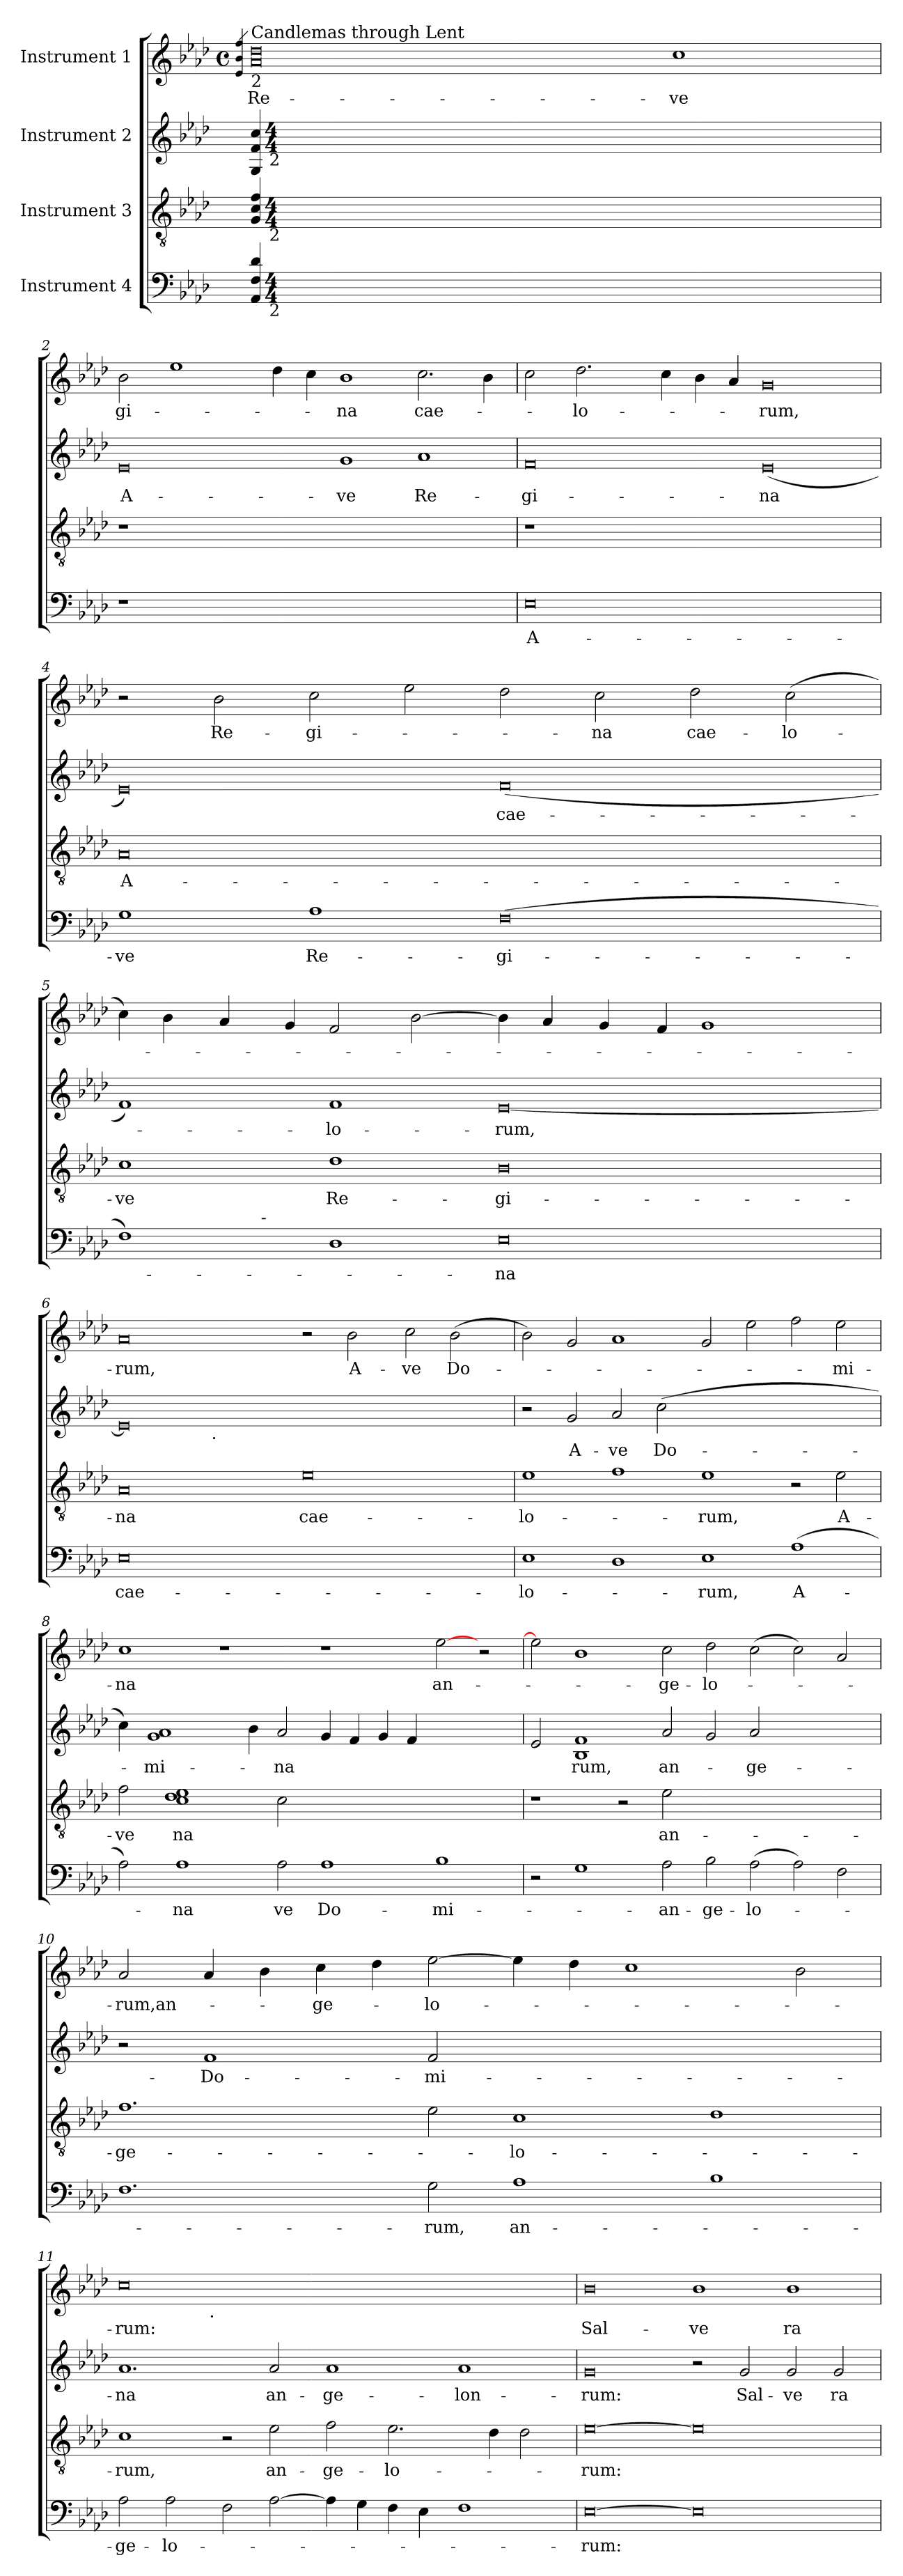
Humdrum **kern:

**kern	**text	**kern	**text	**kern	**text	**kern	**text
*part4	*part4	*part3	*part3	*part2	*part2	*part1	*part1
*staff4	*staff4	*staff3	*staff3	*staff2	*staff2	*staff1	*staff1
*I"Instrument 4	*	*I"Instrument 3	*	*I"Instrument 2	*	*I"Instrument 1	*
!!LO:PB:g=z
*stria5	*	*stria5	*	*stria5	*	*stria5	*
*clefF4	*	*clefGv2	*	*clefG2	*	*clefG2	*
*k[b-e-a-d-]	*	*k[b-e-a-d-]	*	*k[b-e-a-d-]	*	*k[b-e-a-d-]	*
*A-:	*	*A-:	*	*A-:	*	*A-:	*
*	*	*	*	*	*	*M4/4	*
*	*	*	*	*	*	*met(c)	*
=1	=1	=1	=1	=1	=1	=1	=1
.	.	.	.	.	.	4qff/ 4qb-/ 4qe-/	.
!	!	!	!	!	!	!LO:TX:a:t=Candlemas through Lent	!
!	!	!	!	!	!	!LO:TX:b:t=2	!
!	!	!	!	!	!	!	!LO:LY:b:cj
*^	*	*^	*	*^	*	*	*
4d-/ 4F/ 4AA-/	32.ryy	.	4f/ 4c/ 4G/	32.ryy	.	4cc/ 4f/ 4G/	32.ryy	.	0a- 0dd-	-Re-
!	!	!	!	!	!	!	!LO:TX:b:t=2	!	!	!
!	!	!	!	!LO:TX:b:t=2	!	!	!	!	!	!
!	!LO:TX:b:t=2	!	!	!	!	!	!	!	!	!
.	1ryy	.	.	1ryy	.	.	1ryy	.	.	.
*M4/4	*	*	*M4/4	*	*	*M4/4	*	*	*	*
*met(c)	*	*	*met(c)	*	*	*met(c)	*	*	*	*
4%15ryy	.	.	4%15ryy	.	.	4%15ryy	.	.	.	.
.	1ryy	.	.	1ryy	.	.	1ryy	.	.	.
.	.	.	.	.	.	.	.	.	1ryy	.
.	1ryy	.	.	1ryy	.	.	1ryy	.	.	.
!	!	!	!	!	!	!	!	!	!	!LO:LY:b:cj
.	.	.	.	.	.	.	.	.	1cc	-ve
.	2ryy	.	.	2ryy	.	.	2ryy	.	.	.
.	4ryy	.	.	4ryy	.	.	4ryy	.	.	.
.	8ryy	.	.	8ryy	.	.	8ryy	.	.	.
.	16ryy	.	.	16ryy	.	.	16ryy	.	.	.
.	64ryy	.	.	64ryy	.	.	64ryy	.	.	.
=2	=2	=2	=2	=2	=2	=2	=2	=2	=2	=2
!	!	!	!	!	!	!	!	!LO:LY:b:rj	!	!LO:LY:b:cj
*v	*v	*	*	*	*	*v	*v	*	*	*
*	*	*v	*v	*	*	*	*	*
1r	.	1r	.	0e-	A-	2b-\	gi-
.	.	.	.	.	.	1ee-	.
0.ryy	.	0.ryy	.	.	.	.	.
.	.	.	.	.	.	4dd-\	.
.	.	.	.	.	.	4cc\	.
!	!	!	!	!	!LO:LY:b:cj	!	!LO:LY:b:cj
.	.	.	.	1g	-ve	1b-	-na
!	!	!	!	!	!LO:LY:b:cj	!	!LO:LY:b
.	.	.	.	1a-	Re-	2.cc\	cae-
.	.	.	.	.	.	4b-\	.
=3	=3	=3	=3	=3	=3	=3	=3
!	!LO:LY:b:rj	!	!	!	!LO:LY:b:cj	!	!
0E-	A-	1r	.	0f	-gi-	2cc\	.
!	!	!	!	!	!	!	!LO:LY:b:cj
.	.	.	.	.	.	2.dd-\	-lo-
.	.	0.ryy	.	.	.	.	.
.	.	.	.	.	.	4cc\	.
.	.	.	.	.	.	4b-\	.
.	.	.	.	.	.	4a-/	.
!	!	!	!	!	!LO:LY:b:cj	!	!LO:LY:b:cj
0ryy	.	.	.	(<0e-	-na	0g	-rum,
=4	=4	=4	=4	=4	=4	=4	=4
!	!LO:LY:b:cj	!	!LO:LY:b:rj	!	!	!	!
1G	-ve	0A-	A-	0e-)	.	2r	.
!	!	!	!	!	!	!	!LO:LY:b
.	.	.	.	.	.	2b-\	Re-
!	!LO:LY:b:cj	!	!	!	!	!	!LO:LY:b:rj
1A-	Re-	.	.	.	.	2cc\	-gi-
.	.	.	.	.	.	2ee-\	.
!	!LO:LY:b:cj	!	!	!	!LO:LY:b:cj	!	!
(>0F	-gi-	0ryy	.	(>0f	cae-	2dd-\	.
!	!	!	!	!	!	!	!LO:LY:b:cj
.	.	.	.	.	.	2cc\	-na
!	!	!	!	!	!	!	!LO:LY:b
.	.	.	.	.	.	2dd-\	cae-
!	!	!	!	!	!	!	!LO:LY:b:cj
.	.	.	.	.	.	(<2cc\	-lo-
!!LO:LB:g=z
=5	=5	=5	=5	=5	=5	=5	=5
!	!	!	!LO:LY:b:cj	!	!	!	!
*^	*	*	*	*^	*	*	*
1F)	2ryy	.	1c	-ve	1f)	4..ryy	.	4cc\)	.
.	.	.	.	.	.	.	.	4b-\	.
.	.	.	.	.	.	1ryy	.	.	.
.	8ryy	.	.	.	.	.	.	4a-/	.
.	32ryy	.	.	.	.	.	.	.	.
!	!LO:TX:a:t=-	!	!	!	!	!	!	!	!
.	1ryy	.	.	.	.	.	.	.	.
.	.	.	.	.	.	.	.	4g/	.
!	!	!	!	!LO:LY:b:cj	!	!	!LO:LY:b:cj	!	!
1D-	.	.	1d-	Re-	1f	.	-lo-	2f/	.
.	.	.	.	.	.	1ryy	.	.	.
.	.	.	.	.	.	.	.	[>2b-\	.
.	1ryy	.	.	.	.	.	.	.	.
!	!	!LO:LY:b:cj	!	!LO:LY:b:cj	!	!	!LO:LY:b:cj	!	!
0E-	.	-na	0B-	-gi-	[<0e-	.	-rum,	4b-\]	.
.	.	.	.	.	.	.	.	4a-/	.
.	.	.	.	.	.	1ryy	.	.	.
.	.	.	.	.	.	.	.	4g/	.
.	1ryy	.	.	.	.	.	.	.	.
.	.	.	.	.	.	.	.	4f/	.
.	.	.	.	.	.	.	.	1g	.
.	.	.	.	.	.	2ryy	.	.	.
.	4ryy	.	.	.	.	.	.	.	.
.	16.ryy	.	.	.	.	.	.	.	.
.	.	.	.	.	.	16ryy	.	.	.
=6	=6	=6	=6	=6	=6	=6	=6	=6	=6
!	!	!LO:LY:b:cj	!	!LO:LY:b:cj	!	!	!	!	!LO:LY:b:cj
*v	*v	*	*	*	*	*	*	*	*
0E-	cae-	0A-	-na	0e-]	2ryy	.	0a-	-rum,
.	.	.	.	.	4ryy	.	.	.
.	.	.	.	.	16ryy	.	.	.
.	.	.	.	.	64ryy	.	.	.
!	!	!	!	!	!LO:TX:b:t=.	!	!	!
.	.	.	.	.	1ryy	.	.	.
.	.	.	.	.	1ryy	.	.	.
!	!	!	!LO:LY:b:cj	!	!	!	!	!
0ryy	.	0e-	cae-	0ryy	.	.	2r	.
!	!	!	!	!	!	!	!	!LO:LY:b
.	.	.	.	.	.	.	2b-\	A-
.	.	.	.	.	1ryy	.	.	.
!	!	!	!	!	!	!	!	!LO:LY:b:rj
.	.	.	.	.	.	.	2cc\	-ve
!	!	!	!	!	!	!	!	!LO:LY:b:cj
.	.	.	.	.	.	.	(>2b-\	Do-
.	.	.	.	.	8ryy	.	.	.
.	.	.	.	.	32.ryy	.	.	.
=7	=7	=7	=7	=7	=7	=7	=7	=7
!	!LO:LY:b:cj	!	!LO:LY:b:cj	!	!	!	!	!
*	*	*	*	*v	*v	*	*	*
1E-	-lo-	1e-	-lo-	2r	.	2b-\)	.
!	!	!	!	!	!LO:LY:b	!	!
.	.	.	.	2g/	A-	2g/	.
!	!	!	!	!	!LO:LY:b:rj	!	!
1D-	.	1f	.	2a-/	-ve	1a-	.
!	!	!	!	!	!LO:LY:b:cj	!	!
.	.	.	.	(>2cc\	Do-	.	.
!	!LO:LY:b:cj	!	!LO:LY:b:cj	!	!	!	!
1E-	-rum,	1e-	-rum,	0ryy	.	2g/	.
.	.	.	.	.	.	2ee-\	.
!	!LO:LY:b:cj	!	!	!	!	!	!
(>1A-	A-	2r	.	.	.	2ff\	.
!	!	!	!LO:LY:b:cj	!	!	!	!LO:LY:b:cj
.	.	2e-\	A-	.	.	2ee-\	-mi-
=8	=8	=8	=8	=8	=8	=8	=8
!	!	!	!LO:LY:b:cj	!	!	!	!LO:LY:b:cj
2A-\)	.	2f\	-ve	4cc\)	.	1cc	-na
!	!	!	!	!	!LO:LY:b:cj	!	!
.	.	.	.	1a- 1g	-mi-	.	.
!	!LO:LY:b:cj	!	!LO:LY:b:cj	!	!	!	!
1A-	-na	1e- 1d- 1c	-na	.	.	.	.
.	.	.	.	.	.	1r	.
.	.	.	.	4b-\	.	.	.
!	!LO:LY:b:cj	!	!	!	!LO:LY:b:cj	!	!
2A-\	-ve	2c\	.	2a-/	-na	.	.
!	!LO:LY:b:cj	!	!	!	!	!	!
1A-	Do-	0ryy	.	4g/	.	1r	.
.	.	.	.	4f/	.	.	.
.	.	.	.	4g/	.	.	.
.	.	.	.	4f/	.	.	.
!	!LO:LY:b:cj	!	!	!	!	!	!LO:LY:b:cj
1B-	-mi-	.	.	1ryy	.	[<2ee-\	an-
.	.	.	.	.	.	2r	.
!!LO:LB:g=z
=9	=9	=9	=9	=9	=9	=9	=9
2r	.	1r	.	2e-/	.	2ee-\]	.
!	!	!	!	!	!LO:LY:b:cj	!	!
1G	.	.	.	1f 1B-	-rum,	1b-	.
.	.	2r	.	.	.	.	.
!	!LO:LY:b	!	!LO:LY:b:cj	!	!LO:LY:b:cj	!	!LO:LY:b
2A-\	an-	2e-\	an-	2a-/	an-	2cc\	-ge-
!	!LO:LY:b:cj	!	!	!	!	!	!LO:LY:b:rj
2B-\	-ge-	0ryy	.	2g/	.	2dd-\	-lo-
!	!LO:LY:b:rj	!	!	!	!LO:LY:b:cj	!	!
(>2A-\	-lo-	.	.	2a-/	-ge-	(>2cc\	.
2A-\)	.	.	.	1ryy	.	2cc\)	.
2F\	.	.	.	.	.	2a-/	.
=10	=10	=10	=10	=10	=10	=10	=10
!	!	!	!LO:LY:b:cj	!	!	!	!LO:LY:b:cj
1.F	.	1.f	-ge-	2r	.	2a-/	-rum,an-
!	!	!	!	!	!LO:LY:b:cj	!	!
.	.	.	.	1f	Do-	4a-/	.
.	.	.	.	.	.	4b-\	.
!	!	!	!	!	!	!	!LO:LY:b:cj
.	.	.	.	.	.	4cc\	-ge-
.	.	.	.	.	.	4dd-\	.
!	!LO:LY:b:cj	!	!	!	!LO:LY:b:rj	!	!LO:LY:b:cj
2G\	-rum,	2e-\	.	2f/	-mi-	[>2ee-\	-lo-
!	!LO:LY:b:cj	!	!LO:LY:b:cj	!	!	!	!
1A-	an-	1c	-lo-	0ryy	.	4ee-\]	.
.	.	.	.	.	.	4dd-\	.
.	.	.	.	.	.	1cc	.
1B-	.	1d-	.	.	.	.	.
.	.	.	.	.	.	2b-\	.
=11	=11	=11	=11	=11	=11	=11	=11
!	!LO:LY:b:cj	!	!LO:LY:b:cj	!	!LO:LY:b:cj	!	!LO:LY:b:cj
*	*	*	*	*	*	*^	*
2A-\	-ge-	1c	-rum,	1.a-	-na	0cc	2...ryy	-rum:
!	!LO:LY:b:cj	!	!	!	!	!	!	!
2A-\	-lo-	.	.	.	.	.	.	.
!	!	!	!	!	!	!	!LO:TX:b:t=.	!
.	.	.	.	.	.	.	1ryy	.
2F\	.	2r	.	.	.	.	.	.
!	!	!	!LO:LY:b	!	!LO:LY:b	!	!	!
[>2A-\	.	2e-\	an-	2a-/	an-	.	.	.
.	.	.	.	.	.	.	1ryy	.
!	!	!	!LO:LY:b:rj	!	!LO:LY:b:rj	!	!	!
4A-\]	.	2f\	-ge-	1a-	-ge-	0ryy	.	.
4G\	.	.	.	.	.	.	.	.
!	!	!	!LO:LY:b:cj	!	!	!	!	!
4F\	.	2.e-\	-lo-	.	.	.	.	.
4E-\	.	.	.	.	.	.	.	.
.	.	.	.	.	.	.	1ryy	.
!	!	!	!	!	!LO:LY:b:cj	!	!	!
1F	.	.	.	1a-	-lon-	.	.	.
.	.	4d-\	.	.	.	.	.	.
.	.	2d-\	.	.	.	.	.	.
.	.	.	.	.	.	.	16ryy	.
=12	=12	=12	=12	=12	=12	=12	=12	=12
!	!LO:LY:b:cj	!	!LO:LY:b:cj	!	!LO:LY:b:cj	!	!	!LO:LY:b:cj
*	*	*	*	*	*	*v	*v	*
[>0E-	-rum:	[>0e-	-rum:	0g	-rum:	0b-	Sal-
!	!	!	!	!	!	!	!LO:LY:b:cj
0E-]	.	0e-]	.	2r	.	1b-	-ve
!	!	!	!	!	!LO:LY:b:cj	!	!
.	.	.	.	2g/	Sal-	.	.
!	!	!	!	!	!LO:LY:b:rj	!	!LO:LY:b:cj
.	.	.	.	2g/	-ve	1b-	ra-
!	!	!	!	!	!LO:LY:b:cj	!	!
.	.	.	.	2g/	ra	.	.
=	=	=	=	=	=	=	=
*-	*-	*-	*-	*-	*-	*-	*-
